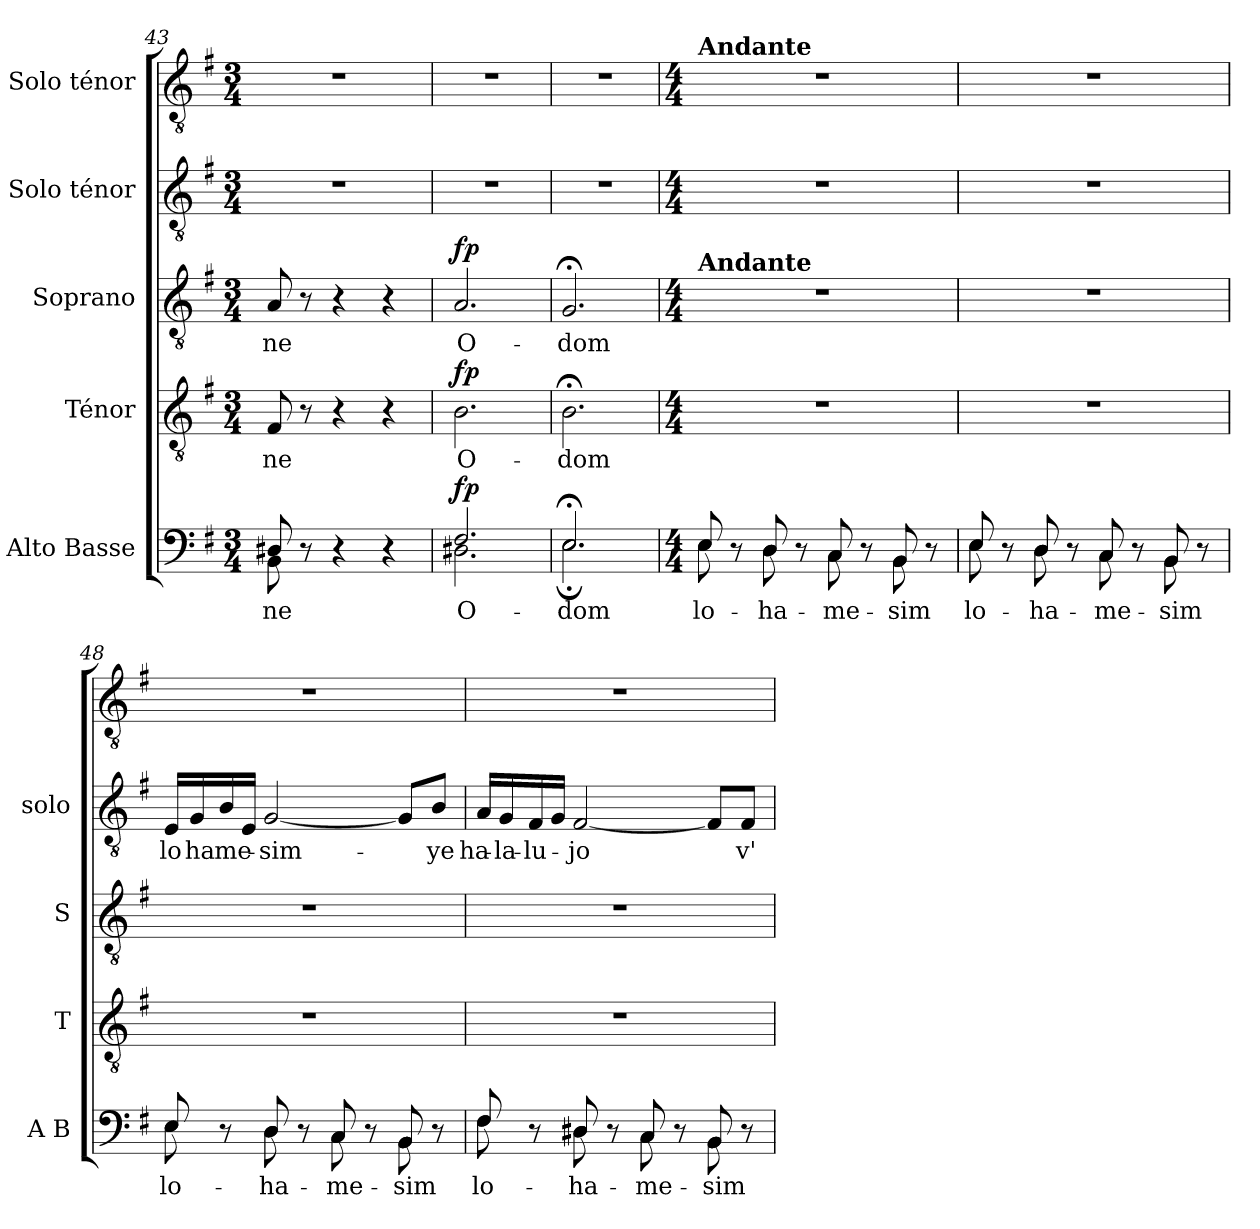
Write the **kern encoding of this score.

**kern	**text	**dynam	**kern	**text	**dynam	**kern	**text	**dynam	**kern	**text	**kern
*part5	*part5	*part5	*part4	*part4	*part4	*part3	*part3	*part3	*part2	*part2	*part1
*staff5	*staff5	*staff5	*staff4	*staff4	*staff4	*staff3	*staff3	*staff3	*staff2	*staff2	*staff1
*I"Alto Basse	*	*	*I"Ténor	*	*	*I"Soprano	*	*	*I"Solo ténor	*	*I"Solo ténor
*I'A B	*	*	*I'T	*	*	*I'S	*	*	*I'solo	*	*
*clefF4	*	*	*clefGv2	*	*	*clefGv2	*	*	*clefGv2	*	*clefGv2
*	*	*	*ITrd7c12	*	*	*ITrd7c12	*	*	*ITrd7c12	*	*ITrd7c12
*k[f#]	*	*	*k[f#]	*	*	*k[f#]	*	*	*k[f#]	*	*k[f#]
*e:	*	*	*e:	*	*	*e:	*	*	*e:	*	*e:
*M3/4	*	*	*M3/4	*	*	*M3/4	*	*	*M3/4	*	*M3/4
=43	=43	=43	=43	=43	=43	=43	=43	=43	=43	=43	=43
!	!LO:LY:b:color=#000000	!	!	!	!	!	!	!	!	!	!
*^	*	*	*	*	*	*	*	*	*	*	*
!	!	!	!	!	!LO:LY:b:color=#000000	!	!	!	!	!	!	!
!	!	!	!	!	!	!	!	!LO:LY:b:color=#000000	!	!LO:N:vis=1	!	!LO:N:vis=1
8D#Xi/	8BBi\	-ne	.	8FF#i/	-ne	.	8AAi/	-ne	.	2.r	.	2.r
8r	8ryy	.	.	8r	.	.	8r	.	.	.	.	.
4r	4ryy	.	.	4r	.	.	4r	.	.	.	.	.
4r	4ryy	.	.	4r	.	.	4r	.	.	.	.	.
=44	=44	=44	=44	=44	=44	=44	=44	=44	=44	=44	=44	=44
!	!	!LO:LY:b:color=#000000	!	!	!	!	!	!	!	!	!	!
!	!	!	!	!	!LO:LY:b:color=#000000	!	!	!	!	!	!	!
!	!	!	!	!	!	!	!	!LO:LY:b:color=#000000	!	!LO:N:vis=1	!	!LO:N:vis=1
2.F#i/	2.D#Xi\	O-	fp	2.BBi\	O-	fp	2.AAi/	O-	fp	2.r	.	2.r
=45	=45	=45	=45	=45	=45	=45	=45	=45	=45	=45	=45	=45
!	!	!LO:LY:b:color=#000000	!	!	!	!	!	!	!	!	!	!
!	!	!	!	!	!LO:LY:b:color=#000000	!	!	!	!	!	!	!
!	!	!	!	!	!	!	!	!LO:LY:b:color=#000000	!	!LO:N:vis=1	!	!LO:N:vis=1
2.E;i/	2.E;i\	-dom	.	2.BB;i\	-dom	.	2.GG;i/	-dom	.	2.r	.	2.r
=46	=46	=46	=46	=46	=46	=46	=46	=46	=46	=46	=46	=46
*M4/4	*	*	*	*M4/4	*	*	*M4/4	*	*	*M4/4	*	*M4/4
*	*	*	*	*	*	*	*MM80	*	*	*	*	*MM80
!	!	!	!	!	!	!	!	!	!	!	!	!LO:TX:a:B:t=Andante
!	!	!	!	!	!	!	!LO:TX:a:B:t=Andante	!	!	!	!	!
!	!	!LO:LY:b:color=#000000	!	!	!	!	!	!	!	!	!	!
8Ei/	8Ei\	lo-	.	1r	.	.	1r	.	.	1r	.	1r
8r	8ryy	.	.	.	.	.	.	.	.	.	.	.
!	!	!LO:LY:b:color=#000000	!	!	!	!	!	!	!	!	!	!
8Di/	8Di\	-ha-	.	.	.	.	.	.	.	.	.	.
8r	8ryy	.	.	.	.	.	.	.	.	.	.	.
!	!	!LO:LY:b:color=#000000	!	!	!	!	!	!	!	!	!	!
8Ci/	8Ci\	-me-	.	.	.	.	.	.	.	.	.	.
8r	8ryy	.	.	.	.	.	.	.	.	.	.	.
!	!	!LO:LY:b:color=#000000	!	!	!	!	!	!	!	!	!	!
8BBi/	8BBi\	-sim	.	.	.	.	.	.	.	.	.	.
8r	8ryy	.	.	.	.	.	.	.	.	.	.	.
=47	=47	=47	=47	=47	=47	=47	=47	=47	=47	=47	=47	=47
!	!	!LO:LY:b:color=#000000	!	!	!	!	!	!	!	!	!	!
8Ei/	8Ei\	lo-	.	1r	.	.	1r	.	.	1r	.	1r
8r	8ryy	.	.	.	.	.	.	.	.	.	.	.
!	!	!LO:LY:b:color=#000000	!	!	!	!	!	!	!	!	!	!
8Di/	8Di\	-ha-	.	.	.	.	.	.	.	.	.	.
8r	8ryy	.	.	.	.	.	.	.	.	.	.	.
!	!	!LO:LY:b:color=#000000	!	!	!	!	!	!	!	!	!	!
8Ci/	8Ci\	-me-	.	.	.	.	.	.	.	.	.	.
8r	8ryy	.	.	.	.	.	.	.	.	.	.	.
!	!	!LO:LY:b:color=#000000	!	!	!	!	!	!	!	!	!	!
8BBi/	8BBi\	-sim	.	.	.	.	.	.	.	.	.	.
8r	8ryy	.	.	.	.	.	.	.	.	.	.	.
!!LO:LB:g=z
=48	=48	=48	=48	=48	=48	=48	=48	=48	=48	=48	=48	=48
!	!	!LO:LY:b:color=#000000	!	!	!	!	!	!	!	!	!	!
!	!	!	!	!	!	!	!	!	!	!	!LO:LY:b:color=#000000	!
8Ei/	8Ei\	lo-	.	1r	.	.	1r	.	.	16EEi/LL	lo	1r
!	!	!	!	!	!	!	!	!	!	!	!LO:LY:b:color=#000000	!
.	.	.	.	.	.	.	.	.	.	16GGi/	ha	.
!	!	!	!	!	!	!	!	!	!	!	!LO:LY:b:color=#000000	!
8r	8ryy	.	.	.	.	.	.	.	.	16BBi/	me-	.
.	.	.	.	.	.	.	.	.	.	16EEi/JJ	.	.
!	!	!LO:LY:b:color=#000000	!	!	!	!	!	!	!	!	!	!
!	!	!	!	!	!	!	!	!	!	!	!LO:LY:b:color=#000000	!
8Di/	8Di\	-ha-	.	.	.	.	.	.	.	[<2GGi/	-sim-	.
8r	8ryy	.	.	.	.	.	.	.	.	.	.	.
!	!	!LO:LY:b:color=#000000	!	!	!	!	!	!	!	!	!	!
8Ci/	8Ci\	-me-	.	.	.	.	.	.	.	.	.	.
8r	8ryy	.	.	.	.	.	.	.	.	.	.	.
!	!	!LO:LY:b:color=#000000	!	!	!	!	!	!	!	!	!	!
8BBi/	8BBi\	-sim	.	.	.	.	.	.	.	8GGi/L]	.	.
!	!	!	!	!	!	!	!	!	!	!	!LO:LY:b:color=#000000	!
8r	8ryy	.	.	.	.	.	.	.	.	8BBi/J	-ye	.
=49	=49	=49	=49	=49	=49	=49	=49	=49	=49	=49	=49	=49
!	!	!LO:LY:b:color=#000000	!	!	!	!	!	!	!	!	!	!
!	!	!	!	!	!	!	!	!	!	!	!LO:LY:b:color=#000000	!
8F#i/	8F#i\	lo-	.	1r	.	.	1r	.	.	16AAi/LL	ha-	1r
!	!	!	!	!	!	!	!	!	!	!	!LO:LY:b:color=#000000	!
.	.	.	.	.	.	.	.	.	.	16GGi/	-la-	.
!	!	!	!	!	!	!	!	!	!	!	!LO:LY:b:color=#000000	!
8r	8ryy	.	.	.	.	.	.	.	.	16FF#i/	-lu-	.
.	.	.	.	.	.	.	.	.	.	16GGi/JJ	.	.
!	!	!LO:LY:b:color=#000000	!	!	!	!	!	!	!	!	!	!
!	!	!	!	!	!	!	!	!	!	!	!LO:LY:b:color=#000000	!
8D#Xi/	8D#i\	-ha-	.	.	.	.	.	.	.	[<2FF#i/	-jo	.
8r	8ryy	.	.	.	.	.	.	.	.	.	.	.
!	!	!LO:LY:b:color=#000000	!	!	!	!	!	!	!	!	!	!
8Ci/	8Ci\	-me-	.	.	.	.	.	.	.	.	.	.
8r	8ryy	.	.	.	.	.	.	.	.	.	.	.
!	!	!LO:LY:b:color=#000000	!	!	!	!	!	!	!	!	!	!
8BBi/	8BBi\	-sim	.	.	.	.	.	.	.	8FF#i/L]	.	.
!	!	!	!	!	!	!	!	!	!	!	!LO:LY:b:color=#000000	!
8r	8ryy	.	.	.	.	.	.	.	.	8FF#i/J	v'	.
*v	*v	*	*	*	*	*	*	*	*	*	*	*
=	=	=	=	=	=	=	=	=	=	=	=
*-	*-	*-	*-	*-	*-	*-	*-	*-	*-	*-	*-
